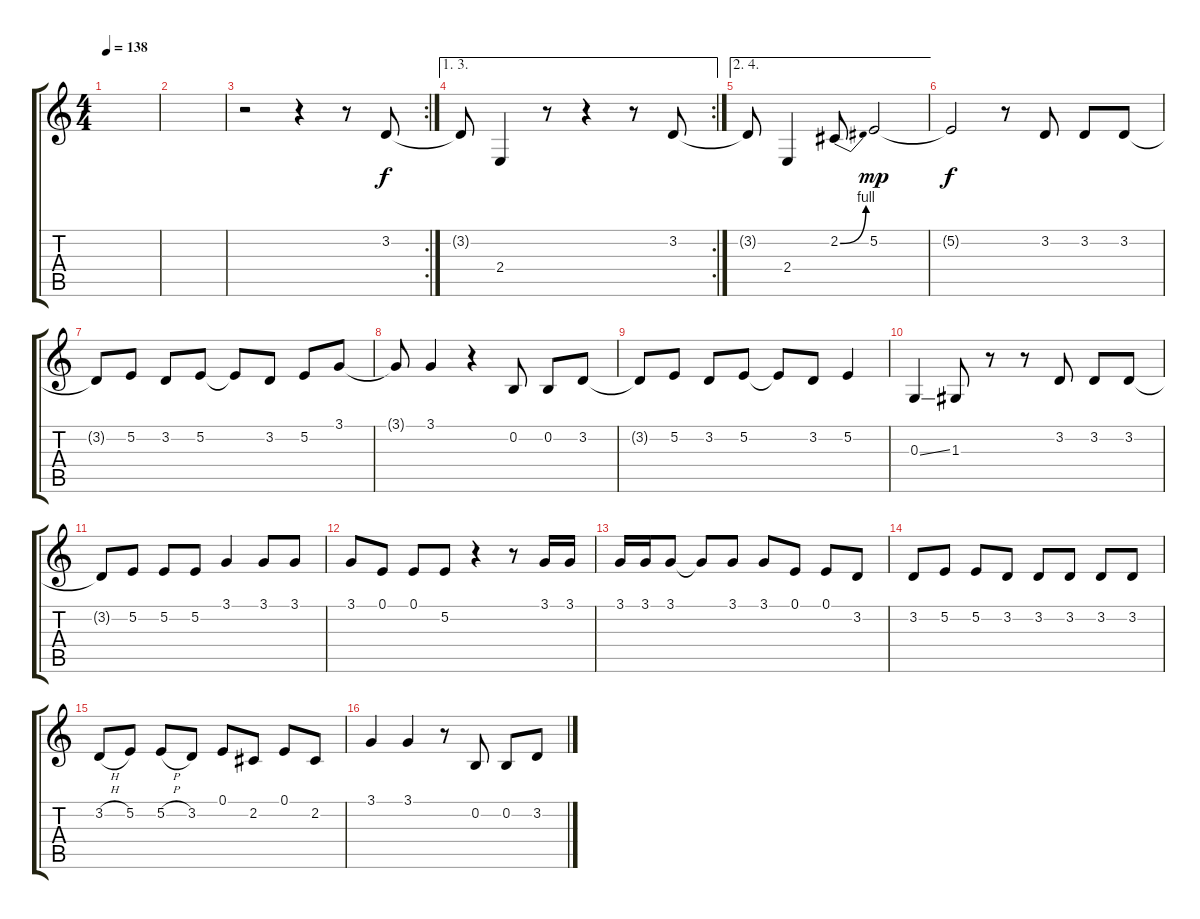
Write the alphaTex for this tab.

\track "" {instrument altosax}
\staff {score tabs}
\tuning (E4 B3 G3 D3 A2 E2) {hide}
\ts (4 4)
\tempo 138
\clef g2
\ks c
|
|
\rc 2
r.2 r.4 r.8 3.2.8 |
\ae (1 3)
\rc 2
3.2{t}.8 2.4.4 r.8 r.4 r.8 3.2.8 |
\ae (2 4)
3.2{t}.8 2.4.4 2.2{be (bend 0 0 60 4)}.8 5.2.2{dy mp} |
5.2{t}.2{dy f} r.8 3.2.8 3.2.8 3.2.8 |
3.2{t}.8 5.2.8 3.2.8 5.2.8 5.2{t}.8 3.2.8 5.2.8 3.1.8 |
3.1{t}.8 3.1.4 r.4 0.2.8 0.2.8 3.2.8 |
3.2{t}.8 5.2.8 3.2.8 5.2.8 5.2{t}.8 3.2.8 5.2.4 |
0.3{ss}.4 1.3.8 r.8 r.8 3.2.8 3.2.8 3.2.8 |
3.2{t}.8 5.2.8 5.2.8 5.2.8 3.1.4 3.1.8 3.1.8 |
3.1.8 0.1.8 0.1.8 5.2.8 r.4 r.8 3.1.16 3.1.16 |
3.1.16 3.1.16 3.1.8 3.1{t}.8 3.1.8 3.1.8 0.1.8 0.1.8 3.2.8 |
3.2.8 5.2.8 5.2.8 3.2.8 3.2.8 3.2.8 3.2.8 3.2.8 |
3.2{h}.8 5.2.8 5.2{h}.8 3.2.8 0.1.8 2.2.8 0.1.8 2.2.8 |
3.1.4 3.1.4 r.8 0.2.8 0.2.8 3.2.8
